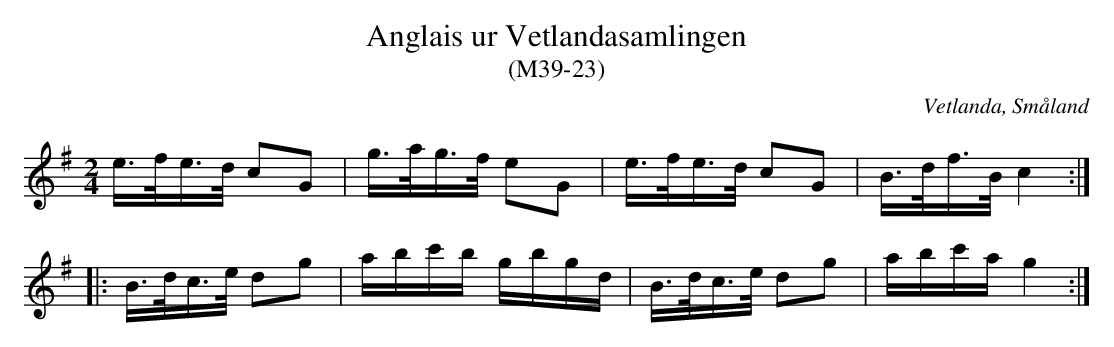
X:1
T:Anglais ur Vetlandasamlingen
T:(M39-23)
O:Vetlanda, Småland
M:2/4
L:1/16
K:G
e>fe>d c2G2|g>ag>f e2G2|e>fe>d c2G2|B>df>B c4:|
|:B>dc>e d2g2|abc'b gbgd|B>dc>e d2g2|abc'a g4:|
